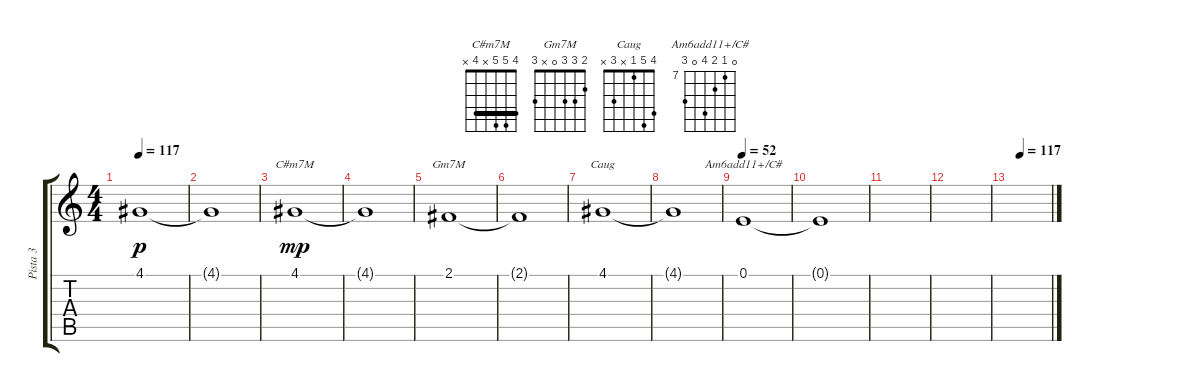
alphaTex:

\track ("Pista 3" "Pista 3") {instrument oboe}
\staff {score tabs}
\tuning (E4 B3 G3 D3 A2 E2) {hide}
\chord ("C#m7M" 4 5 5 x 4 x) {barre 4}
\chord ("Gm7M" 2 3 3 0 x 3)
\chord ("Caug" 4 5 1 x 3 x)
\chord ("Am6add11+/C#" 0 7 8 10 0 9) {firstfret 7}
\ts (4 4)
\tempo 117
\clef g2
\ks c
4.1{t}.1{dy p} |
4.1{t}.1 |
4.1.1{ch "C#m7M" dy mp} |
4.1{t}.1 |
2.1.1{ch "Gm7M"} |
2.1{t}.1 |
4.1.1{ch "Caug"} |
4.1{t}.1 |
\tempo 52
0.1.1{ch "Am6add11+/C#"} |
0.1{t}.1 |
|
|
\tempo (117 0.25)
